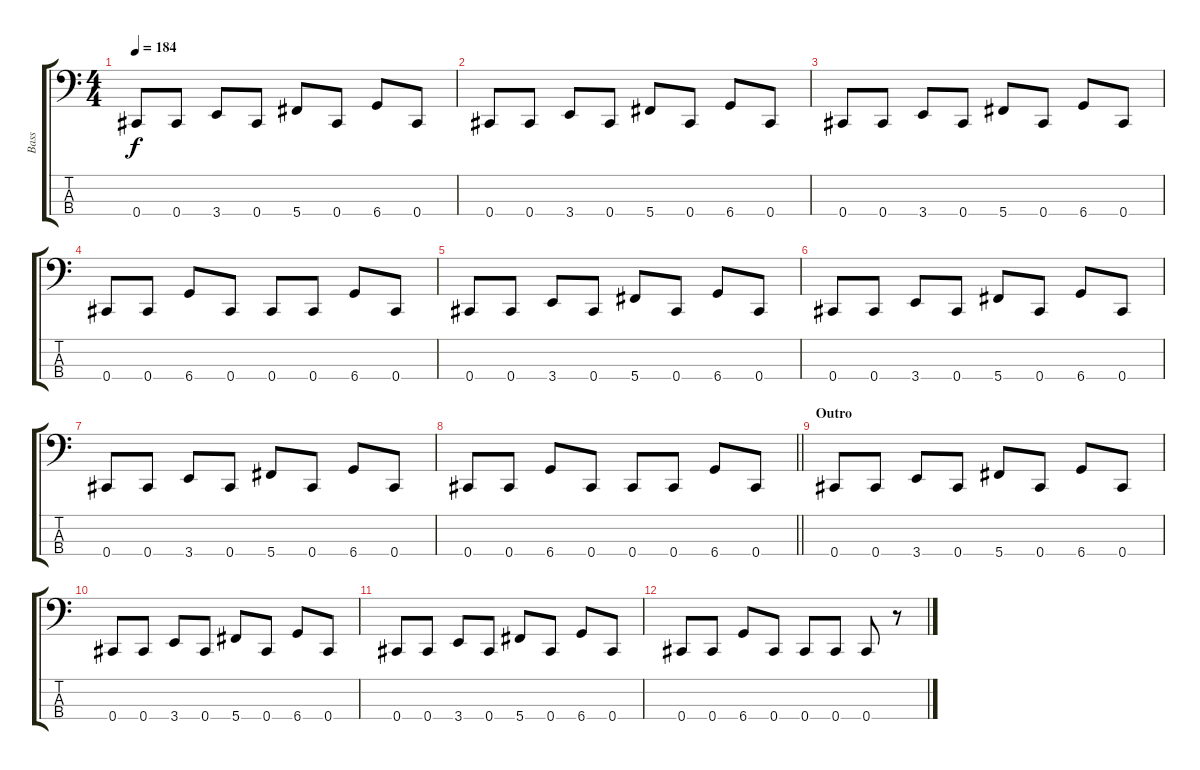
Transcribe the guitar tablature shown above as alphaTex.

\track ("Bass" "Bass") {instrument electricbasspick}
\staff {score tabs}
\tuning (Gb2 Db2 Ab1 Db1) {hide}
\ts (4 4)
\tempo 184
\clef f4
\ks c
0.4.8{dy f} 0.4.8 3.4.8 0.4.8 5.4.8 0.4.8 6.4.8 0.4.8 |
0.4.8 0.4.8 3.4.8 0.4.8 5.4.8 0.4.8 6.4.8 0.4.8 |
0.4.8 0.4.8 3.4.8 0.4.8 5.4.8 0.4.8 6.4.8 0.4.8 |
0.4.8 0.4.8 6.4.8 0.4.8 0.4.8 0.4.8 6.4.8 0.4.8 |
0.4.8 0.4.8 3.4.8 0.4.8 5.4.8 0.4.8 6.4.8 0.4.8 |
0.4.8 0.4.8 3.4.8 0.4.8 5.4.8 0.4.8 6.4.8 0.4.8 |
0.4.8 0.4.8 3.4.8 0.4.8 5.4.8 0.4.8 6.4.8 0.4.8 |
\barLineRight lightlight
0.4.8 0.4.8 6.4.8 0.4.8 0.4.8 0.4.8 6.4.8 0.4.8 |
\section ("" "Outro")
0.4.8 0.4.8 3.4.8 0.4.8 5.4.8 0.4.8 6.4.8 0.4.8 |
0.4.8 0.4.8 3.4.8 0.4.8 5.4.8 0.4.8 6.4.8 0.4.8 |
0.4.8 0.4.8 3.4.8 0.4.8 5.4.8 0.4.8 6.4.8 0.4.8 |
0.4.8 0.4.8 6.4.8 0.4.8 0.4.8 0.4.8 0.4.8 r.8
